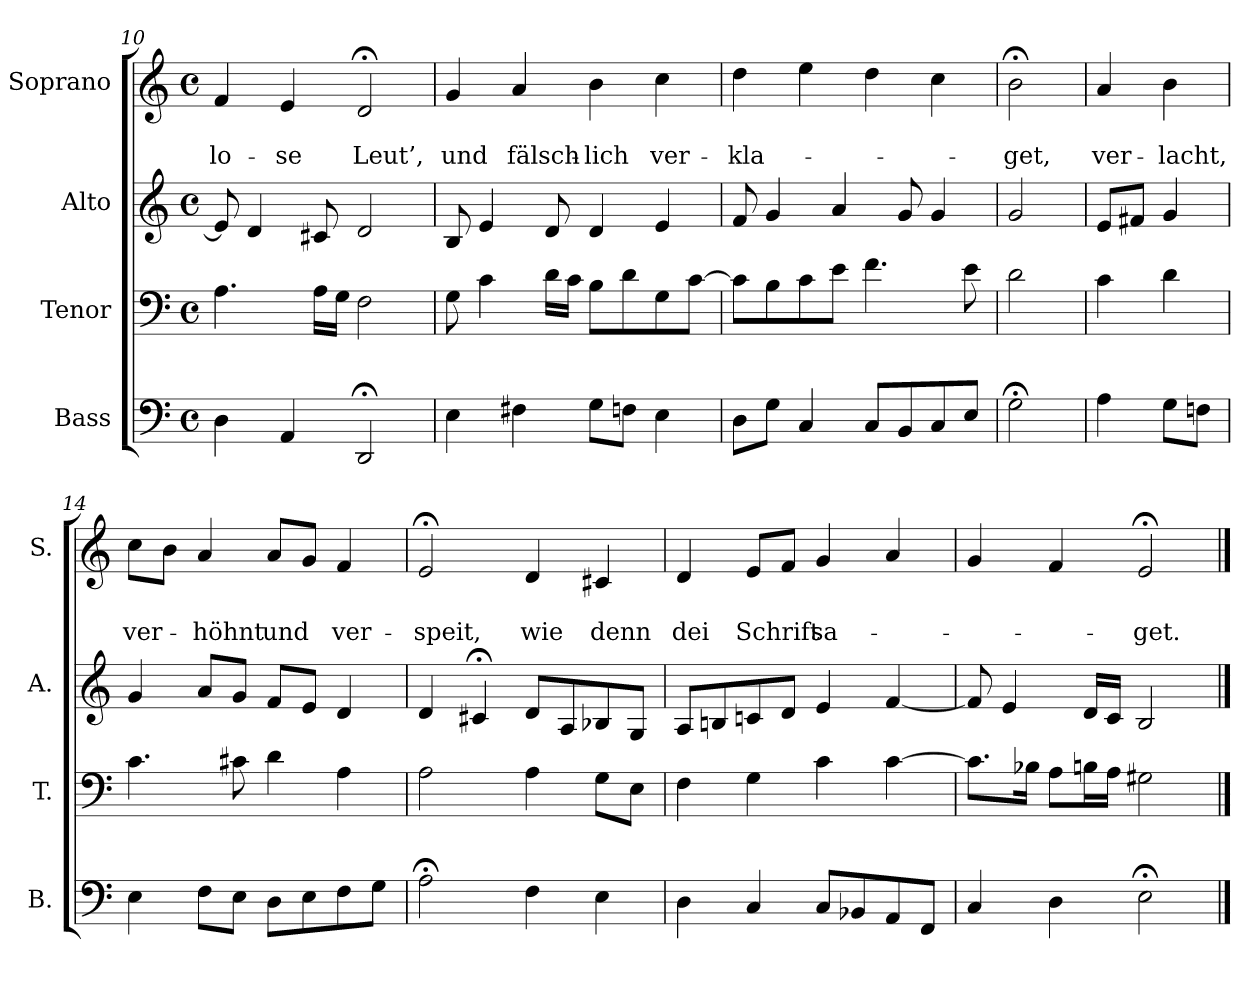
**kern	**kern	**kern	**kern	**text	**text
*part4	*part3	*part2	*part1	*part1	*part1
*staff4	*staff3	*staff2	*staff1	*staff1	*staff1
*I"Bass	*I"Tenor	*I"Alto	*I"Soprano	*	*
*I'B.	*I'T.	*I'A.	*I'S.	*	*
*clefF4	*clefF4	*clefG2	*clefG2	*	*
*k[]	*k[]	*k[]	*k[]	*	*
*a:	*a:	*a:	*a:	*	*
*M4/4	*M4/4	*M4/4	*M4/4	*	*
*met(c)	*met(c)	*met(c)	*met(c)	*	*
=10	=10	=10	=10	=10	=10
4D\	4.A\	8e/]	4f/	.	-lo-
.	.	4d/	.	.	.
4AA/	.	.	4e/	.	-se
.	16A\LL	8c#X/	.	.	.
.	16G\JJ	.	.	.	.
2DD;</	2F\	2d/	2d;</	.	Leut’,
=11	=11	=11	=11	=11	=11
4E\	8G\	8B/	4g/	.	und
.	4c\	4e/	.	.	.
4F#X\	.	.	4a/	.	fälsch-
.	16d\LL	8d/	.	.	.
.	16c\JJ	.	.	.	.
8G\L	8B\L	4d/	4b\	.	-lich
8Fn\J	8d\	.	.	.	.
4E\	8G\	4e/	4cc\	.	ver-
.	[8c\J	.	.	.	.
=12	=12	=12	=12	=12	=12
8D\L	8c\L]	8f/	4dd\	.	-kla-
8G\J	8B\	4g/	.	.	.
4C/	8c\	.	4ee\	.	.
.	8e\J	4a/	.	.	.
8C/L	4.f\	.	4dd\	.	.
8BB/	.	8g/	.	.	.
8C/	.	4g/	4cc\	.	.
8E/J	8e\	.	.	.	.
=13	=13	=13	=13	=13	=13
2G;<\	2d\	2g/	2b;<\	.	-get,
!!LO:LB:g=z
=13a	=13a	=13a	=13a	=13a	=13a
4A\	4c\	8e/L	4a/	.	ver-
.	.	8f#X/J	.	.	.
8G\L	4d\	4g/	4b\	.	-lacht,
8Fn\J	.	.	.	.	.
=14	=14	=14	=14	=14	=14
4E\	4.c\	4g/	8cc\L	.	ver-
.	.	.	8b\J	.	.
8F\L	.	8a/L	4a/	.	-höhnt
8E\J	8c#X\	8g/J	.	.	.
8D\L	4d\	8f/L	8a/L	.	und
8E\	.	8e/J	8g/J	.	.
8F\	4A\	4d/	4f/	.	ver-
8G\J	.	.	.	.	.
=15	=15	=15	=15	=15	=15
2A;<\	2A\	4d/	2e;</	.	-speit,
.	.	4c#X;</	.	.	.
4F\	4A\	8d/L	4d/	.	wie
.	.	8A/	.	.	.
4E\	8G\L	8B-X/	4c#X/	.	denn
.	8E\J	8G/J	.	.	.
=16	=16	=16	=16	=16	=16
4D\	4F\	8A/L	4d/	.	dei
.	.	8Bn/	.	.	.
4C/	4G\	8cn/	8e/L	.	Schrift
.	.	8d/J	8f/J	.	.
8C/L	4c\	4e/	4g/	.	sa-
8BB-X/	.	.	.	.	.
8AA/	[4c\	[4f/	4a/	.	.
8FF/J	.	.	.	.	.
=17	=17	=17	=17	=17	=17
4C/	8.c\L]	8f/]	4g/	.	.
.	.	4e/	.	.	.
.	16B-X\Jk	.	.	.	.
4D\	8A\L	.	4f/	.	.
.	16Bn\L	16d/LL	.	.	.
.	16A\JJ	16c/JJ	.	.	.
2E;<\	2G#X\	2B/	2e;</	.	-get.
==	==	==	==	==	==
*-	*-	*-	*-	*-	*-
